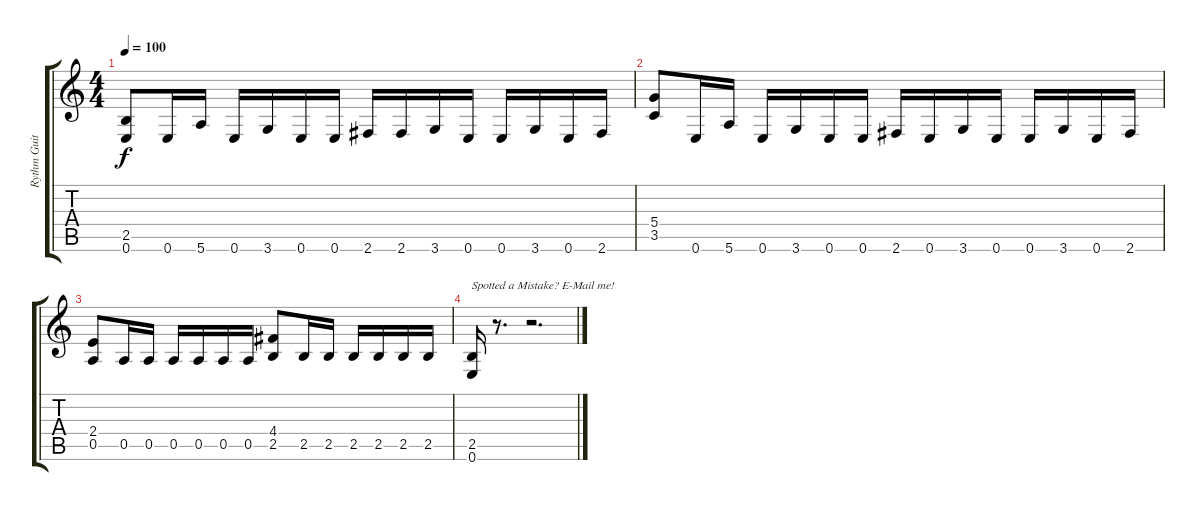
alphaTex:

\track ("Rythm Guitar 2" "Rythm Guit") {instrument distortionguitar}
\staff {score tabs}
\tuning (E4 B3 G3 D3 A2 E2) {hide}
\ts (4 4)
\tempo 100
\clef g2
\ks c
(2.5 0.6).8{dy f} 0.6.16 5.6.16 0.6.16 3.6.16 0.6.16 0.6.16 2.6.16 2.6.16 3.6.16 0.6.16 0.6.16 3.6.16 0.6.16 2.6.16 |
(5.4 3.5).8 0.6.16 5.6.16 0.6.16 3.6.16 0.6.16 0.6.16 2.6.16 0.6.16 3.6.16 0.6.16 0.6.16 3.6.16 0.6.16 2.6.16 |
(2.4 0.5).8 0.5.16 0.5.16 0.5.16 0.5.16 0.5.16 0.5.16 (4.4 2.5).8 2.5.16 2.5.16 2.5.16 2.5.16 2.5.16 2.5.16 |
(2.5 0.6).16{txt "Spotted a Mistake? E-Mail me!"} r.8{d} r.2{d}
